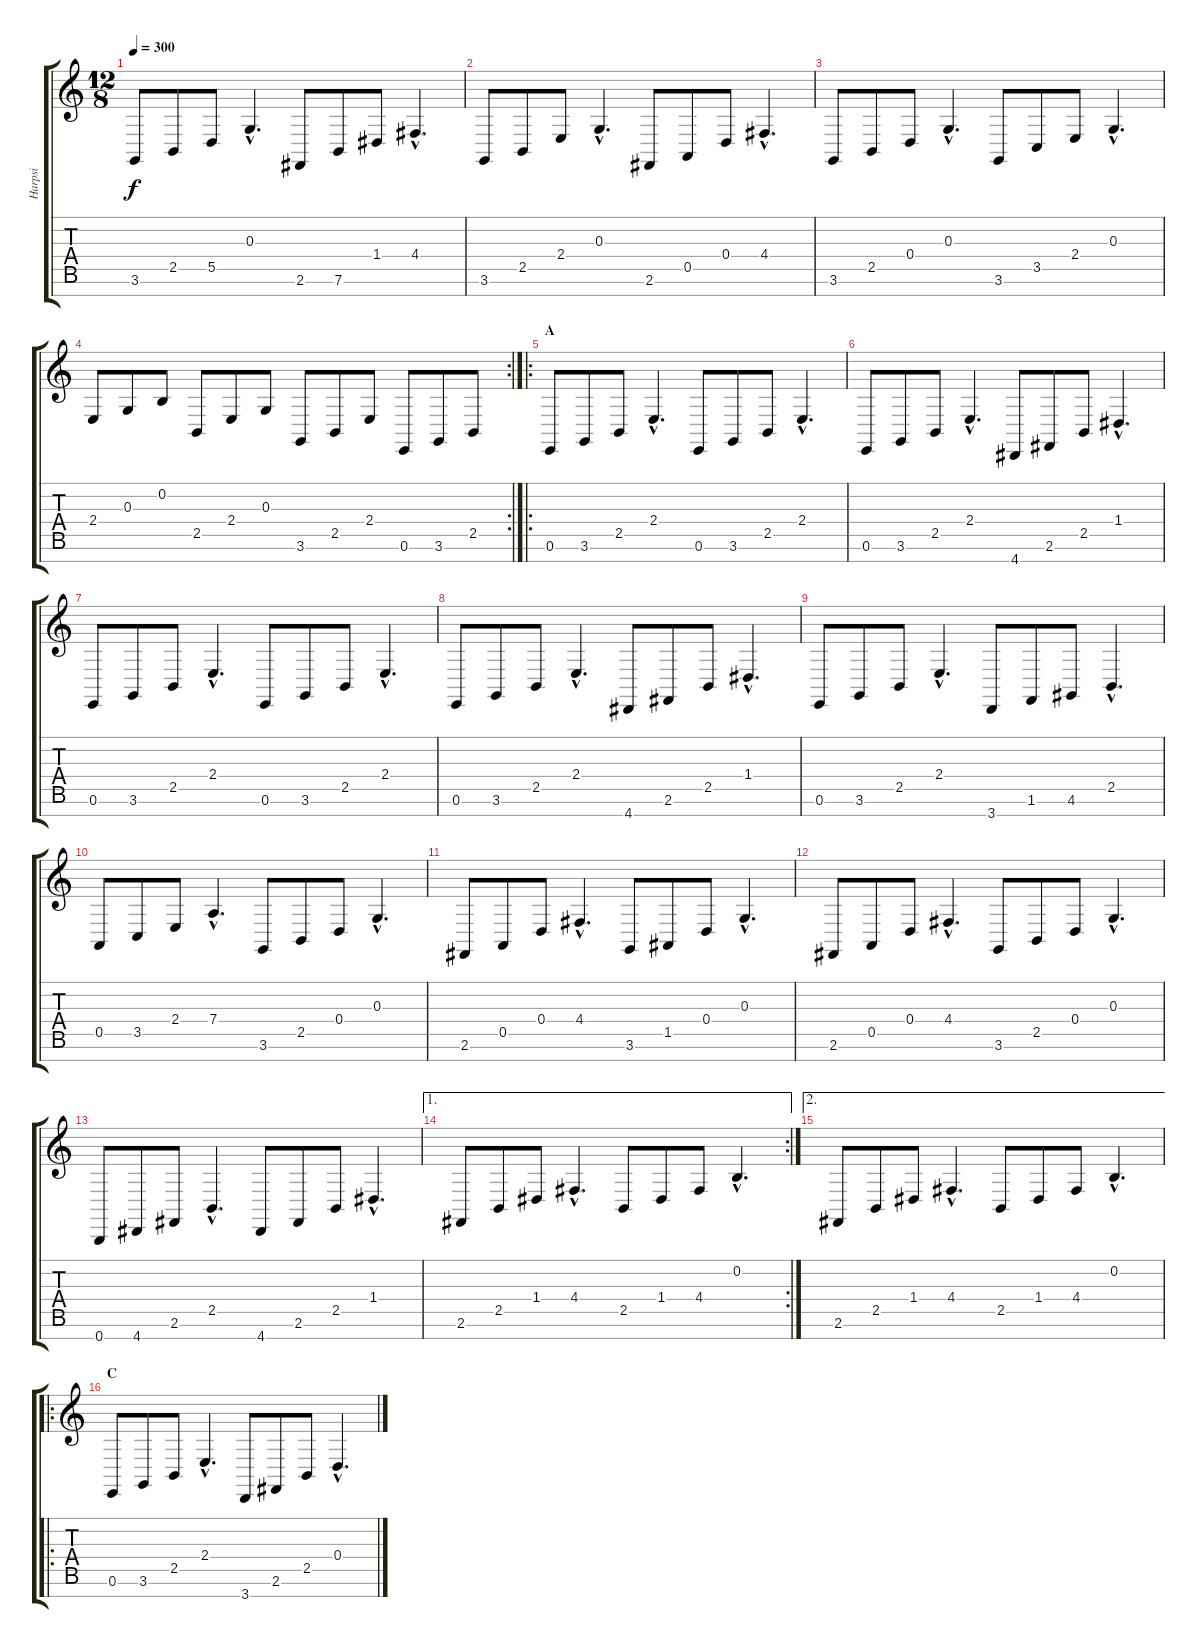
\track ("Harpsi" "Harpsi") {instrument harpsichord}
\staff {score tabs}
\tuning (E4 B3 G3 D3 A2 E2 B1) {hide}
\ts (12 8)
\tempo 300
\clef g2
\ks c
3.6.8{dy f} 2.5.8 5.5.8 0.3{hac}.4{d} 2.6.8 7.6.8 1.4.8 4.4{hac}.4{d} |
3.6.8 2.5.8 2.4.8 0.3{hac}.4{d} 2.6.8 0.5.8 0.4.8 4.4{hac}.4{d} |
3.6.8 2.5.8 0.4.8 0.3{hac}.4{d} 3.6.8 3.5.8 2.4.8 0.3{hac}.4{d} |
\rc 2
2.4.8 0.3.8 0.2.8 2.5.8 2.4.8 0.3.8 3.6.8 2.5.8 2.4.8 0.6.8 3.6.8 2.5.8 |
\ro
\section ("" "A")
0.6.8 3.6.8 2.5.8 2.4{hac}.4{d} 0.6.8 3.6.8 2.5.8 2.4{hac}.4{d} |
0.6.8 3.6.8 2.5.8 2.4{hac}.4{d} 4.7.8 2.6.8 2.5.8 1.4{hac}.4{d} |
0.6.8 3.6.8 2.5.8 2.4{hac}.4{d} 0.6.8 3.6.8 2.5.8 2.4{hac}.4{d} |
0.6.8 3.6.8 2.5.8 2.4{hac}.4{d} 4.7.8 2.6.8 2.5.8 1.4{hac}.4{d} |
0.6.8 3.6.8 2.5.8 2.4{hac}.4{d} 3.7.8 1.6.8 4.6.8 2.5{hac}.4{d} |
0.5.8 3.5.8 2.4.8 7.4{hac}.4{d} 3.6.8 2.5.8 0.4.8 0.3{hac}.4{d} |
2.6.8 0.5.8 0.4.8 4.4{hac}.4{d} 3.6.8 1.5.8 0.4.8 0.3{hac}.4{d} |
2.6.8 0.5.8 0.4.8 4.4{hac}.4{d} 3.6.8 2.5.8 0.4.8 0.3{hac}.4{d} |
0.7.8 4.7.8 2.6.8 2.5{hac}.4{d} 4.7.8 2.6.8 2.5.8 1.4{hac}.4{d} |
\ae 1
\rc 2
2.6.8 2.5.8 1.4.8 4.4{hac}.4{d} 2.5.8 1.4.8 4.4.8 0.2{hac}.4{d} |
\ae 2
2.6.8 2.5.8 1.4.8 4.4{hac}.4{d} 2.5.8 1.4.8 4.4.8 0.2{hac}.4{d} |
\ro
\section ("" "C")
0.6.8 3.6.8 2.5.8 2.4{hac}.4{d} 3.7.8 2.6.8 2.5.8 0.4{hac}.4{d}
